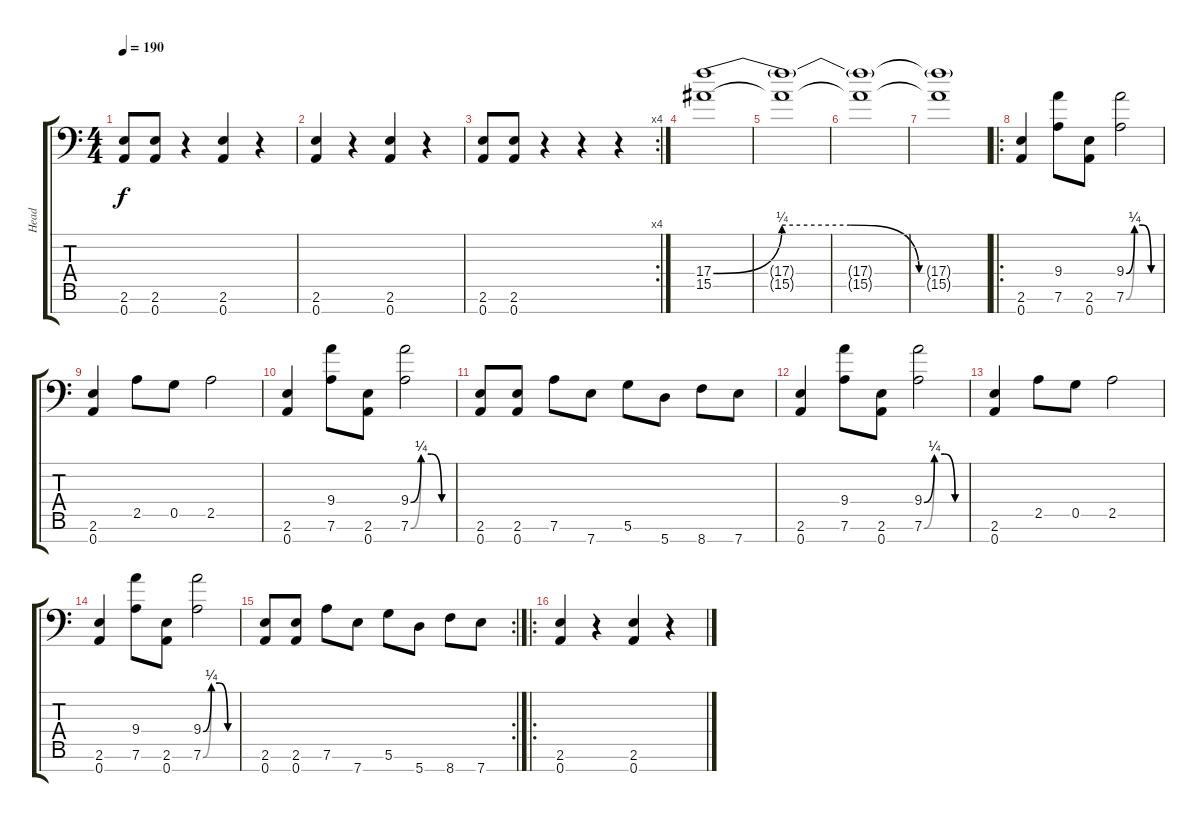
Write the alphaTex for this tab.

\track ("Head" "Head") {instrument distortionguitar}
\staff {score tabs}
\tuning (D4 A3 F3 C3 G2 D2 A1) {hide}
\ts (4 4)
\tempo 190
\clef f4
\ks c
(2.6 0.7).8{dy f} (2.6 0.7).8 r.4 (2.6 0.7).4 r.4 |
(2.6 0.7).4 r.4 (2.6 0.7).4 r.4 |
\rc 4
(2.6 0.7).8 (2.6 0.7).8 r.4 r.4 r.4 |
(17.4{be (custom 0 0 15 1 30 1 45 0 60 0)} 15.5).1{volume 16 balance 8 instrument overdrivenguitar} |
(17.4{t} 15.5{t}).1 |
(17.4{t} 15.5{t}).1 |
(17.4{t} 15.5{t}).1 |
\ro
(2.6 0.7).4{balance 2 instrument distortionguitar} (9.4 7.6).8 (2.6 0.7).8 (9.4{be (custom 0 0 15 1 30 1 45 0 60 0)} 7.6{be (custom 0 0 15 1 30 1 45 0 60 0)}).2 |
(2.6 0.7).4 2.5.8 0.5.8 2.5.2 |
(2.6 0.7).4{instrument distortionguitar} (9.4 7.6).8 (2.6 0.7).8 (9.4{be (custom 0 0 15 1 30 1 45 0 60 0)} 7.6{be (custom 0 0 15 1 30 1 45 0 60 0)}).2 |
(2.6 0.7).8 (2.6 0.7).8 7.6.8 7.7.8 5.6.8 5.7.8 8.7.8 7.7.8 |
(2.6 0.7).4{instrument distortionguitar} (9.4 7.6).8 (2.6 0.7).8 (9.4{be (custom 0 0 15 1 30 1 45 0 60 0)} 7.6{be (custom 0 0 15 1 30 1 45 0 60 0)}).2 |
(2.6 0.7).4 2.5.8 0.5.8 2.5.2 |
(2.6 0.7).4{instrument distortionguitar} (9.4 7.6).8 (2.6 0.7).8 (9.4{be (custom 0 0 15 1 30 1 45 0 60 0)} 7.6{be (custom 0 0 15 1 30 1 45 0 60 0)}).2 |
\rc 2
(2.6 0.7).8 (2.6 0.7).8 7.6.8 7.7.8 5.6.8 5.7.8 8.7.8 7.7.8 |
\ro
(2.6 0.7).4 r.4 (2.6 0.7).4 r.4
